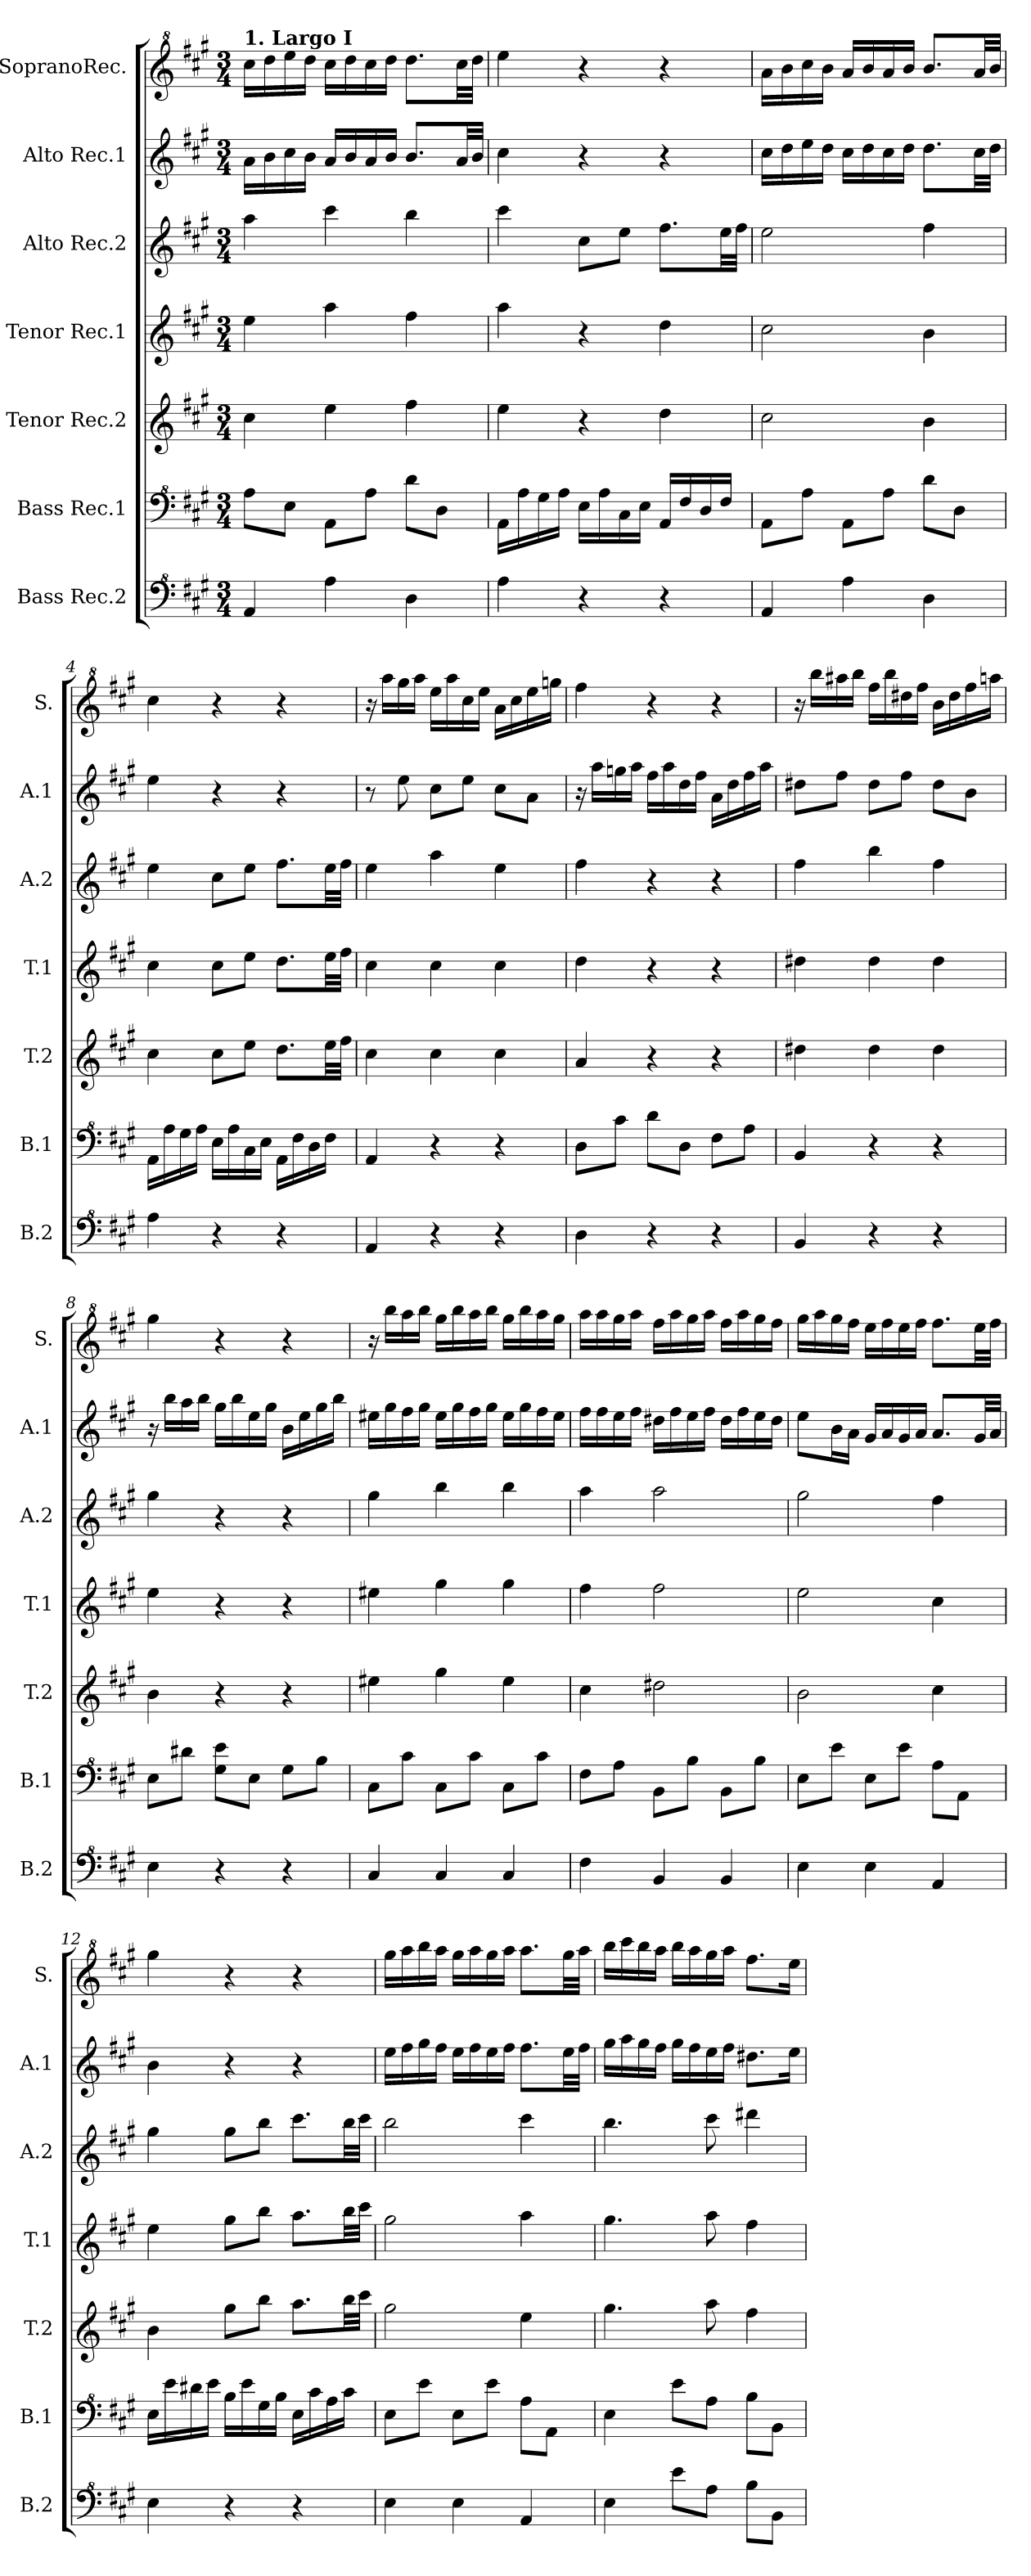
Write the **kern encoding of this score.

**kern	**kern	**kern	**kern	**kern	**kern	**kern
*part7	*part6	*part5	*part4	*part3	*part2	*part1
*staff7	*staff6	*staff5	*staff4	*staff3	*staff2	*staff1
*I"Bass Rec.2	*I"Bass Rec.1	*I"Tenor Rec.2	*I"Tenor Rec.1	*I"Alto Rec.2	*I"Alto Rec.1	*I"SopranoRec.
*I'B.2	*I'B.1	*I'T.2	*I'T.1	*I'A.2	*I'A.1	*I'S.
*clefF^4	*clefF^4	*clefG2	*clefG2	*clefG2	*clefG2	*clefG^2
*k[f#c#g#]	*k[f#c#g#]	*k[f#c#g#]	*k[f#c#g#]	*k[f#c#g#]	*k[f#c#g#]	*k[f#c#g#]
*M3/4	*M3/4	*M3/4	*M3/4	*M3/4	*M3/4	*M3/4
*MM70	*MM70	*MM70	*MM70	*MM70	*MM70	*MM70
=1	=1	=1	=1	=1	=1	=1
!	!	!	!	!	!	!LO:TX:a:B:t=1. Largo I
4A/	8a\L	4cc#\	4ee\	4aa\	16a\LL	16ccc#\LL
.	.	.	.	.	16b\	16ddd\
.	8e\J	.	.	.	16cc#\	16eee\
.	.	.	.	.	16b\JJ	16ddd\JJ
4a\	8A\L	4ee\	4aa\	4ccc#\	16a/LL	16ccc#\LL
.	.	.	.	.	16b/	16ddd\
.	8a\J	.	.	.	16a/	16ccc#\
.	.	.	.	.	16b/JJ	16ddd\JJ
4d\	8dd\L	4ff#\	4ff#\	4bb\	8.b/L	8.ddd\L
.	8d\J	.	.	.	.	.
.	.	.	.	.	32a/LL	32ccc#\LL
.	.	.	.	.	32b/JJJ	32ddd\JJJ
=2	=2	=2	=2	=2	=2	=2
4a\	16A\LL	4ee\	4aa\	4ccc#\	4cc#\	4eee\
.	16a\	.	.	.	.	.
.	16g#\	.	.	.	.	.
.	16a\JJ	.	.	.	.	.
4r	16e\LL	4r	4r	8cc#\L	4r	4r
.	16a\	.	.	.	.	.
.	16c#\	.	.	8ee\J	.	.
.	16e\JJ	.	.	.	.	.
4r	16A/LL	4dd\	4dd\	8.ff#\L	4r	4r
.	16f#/	.	.	.	.	.
.	16d/	.	.	.	.	.
.	16f#/JJ	.	.	32ee\LL	.	.
.	.	.	.	32ff#\JJJ	.	.
=3	=3	=3	=3	=3	=3	=3
4A/	8A\L	2cc#\	2cc#\	2ee\	16cc#\LL	16aa\LL
.	.	.	.	.	16dd\	16bb\
.	8a\J	.	.	.	16ee\	16ccc#\
.	.	.	.	.	16dd\JJ	16bb\JJ
4a\	8A\L	.	.	.	16cc#\LL	16aa/LL
.	.	.	.	.	16dd\	16bb/
.	8a\J	.	.	.	16cc#\	16aa/
.	.	.	.	.	16dd\JJ	16bb/JJ
4d\	8dd\L	4b\	4b\	4ff#\	8.dd\L	8.bb/L
.	8d\J	.	.	.	.	.
.	.	.	.	.	32cc#\LL	32aa/LL
.	.	.	.	.	32dd\JJJ	32bb/JJJ
=4	=4	=4	=4	=4	=4	=4
4a\	16A\LL	4cc#\	4cc#\	4ee\	4ee\	4ccc#\
.	16a\	.	.	.	.	.
.	16g#\	.	.	.	.	.
.	16a\JJ	.	.	.	.	.
4r	16e\LL	8cc#\L	8cc#\L	8cc#\L	4r	4r
.	16a\	.	.	.	.	.
.	16c#\	8ee\J	8ee\J	8ee\J	.	.
.	16e\JJ	.	.	.	.	.
4r	16A\LL	8.dd\L	8.dd\L	8.ff#\L	4r	4r
.	16f#\	.	.	.	.	.
.	16d\	.	.	.	.	.
.	16f#\JJ	32ee\LL	32ee\LL	32ee\LL	.	.
.	.	32ff#\JJJ	32ff#\JJJ	32ff#\JJJ	.	.
=5	=5	=5	=5	=5	=5	=5
4A/	4A/	4cc#\	4cc#\	4ee\	8r	16r
.	.	.	.	.	.	16aaa\LL
.	.	.	.	.	8ee\	16ggg#\
.	.	.	.	.	.	16aaa\JJ
4r	4r	4cc#\	4cc#\	4aa\	8cc#\L	16eee\LL
.	.	.	.	.	.	16aaa\
.	.	.	.	.	8ee\J	16ccc#\
.	.	.	.	.	.	16eee\JJ
4r	4r	4cc#\	4cc#\	4ee\	8cc#\L	16aa\LL
.	.	.	.	.	.	16ccc#\
.	.	.	.	.	8a\J	16eee\
.	.	.	.	.	.	16gggn\JJ
=6	=6	=6	=6	=6	=6	=6
4d\	8d\L	4a/	4dd\	4ff#\	16r	4fff#\
.	.	.	.	.	16aa\LL	.
.	8cc#\J	.	.	.	16ggn\	.
.	.	.	.	.	16aa\JJ	.
4r	8dd\L	4r	4r	4r	16ff#\LL	4r
.	.	.	.	.	16aa\	.
.	8d\J	.	.	.	16dd\	.
.	.	.	.	.	16ff#\JJ	.
4r	8f#\L	4r	4r	4r	16a\LL	4r
.	.	.	.	.	16dd\	.
.	8a\J	.	.	.	16ff#\	.
.	.	.	.	.	16aa\JJ	.
!!LO:LB:g=z
=7	=7	=7	=7	=7	=7	=7
4B/	4B/	4dd#X\	4dd#X\	4ff#\	8dd#X\L	16r
.	.	.	.	.	.	16bbb\LL
.	.	.	.	.	8ff#\J	16aaa#X\
.	.	.	.	.	.	16bbb\JJ
4r	4r	4dd#\	4dd#\	4bb\	8dd#\L	16fff#\LL
.	.	.	.	.	.	16bbb\
.	.	.	.	.	8ff#\J	16ddd#X\
.	.	.	.	.	.	16fff#\JJ
4r	4r	4dd#\	4dd#\	4ff#\	8dd#\L	16bb\LL
.	.	.	.	.	.	16ddd#\
.	.	.	.	.	8b\J	16fff#\
.	.	.	.	.	.	16aaan\JJ
=8	=8	=8	=8	=8	=8	=8
4e\	8e\L	4b\	4ee\	4gg#\	16r	4ggg#\
.	.	.	.	.	16bb\LL	.
.	8dd#X\J	.	.	.	16aa\	.
.	.	.	.	.	16bb\JJ	.
4r	8g#\ 8ee\L	4r	4r	4r	16gg#\LL	4r
.	.	.	.	.	16bb\	.
.	8e\J	.	.	.	16ee\	.
.	.	.	.	.	16gg#\JJ	.
4r	8g#\L	4r	4r	4r	16b\LL	4r
.	.	.	.	.	16ee\	.
.	8b\J	.	.	.	16gg#\	.
.	.	.	.	.	16bb\JJ	.
=9	=9	=9	=9	=9	=9	=9
4c#/	8c#\L	4ee#X\	4ee#X\	4gg#\	16ee#X\LL	16r
.	.	.	.	.	16gg#\	16bbb\LL
.	8cc#\J	.	.	.	16ff#\	16aaa\
.	.	.	.	.	16gg#\JJ	16bbb\JJ
4c#/	8c#\L	4gg#\	4gg#\	4bb\	16ee#\LL	16ggg#\LL
.	.	.	.	.	16gg#\	16bbb\
.	8cc#\J	.	.	.	16ff#\	16aaa\
.	.	.	.	.	16gg#\JJ	16bbb\JJ
4c#/	8c#\L	4ee#\	4gg#\	4bb\	16ee#\LL	16ggg#\LL
.	.	.	.	.	16gg#\	16bbb\
.	8cc#\J	.	.	.	16ff#\	16aaa\
.	.	.	.	.	16ee#\JJ	16ggg#\JJ
=10	=10	=10	=10	=10	=10	=10
4f#\	8f#\L	4cc#\	4ff#\	4aa\	16ff#\LL	16aaa\LL
.	.	.	.	.	16ff#\	16aaa\
.	8a\J	.	.	.	16ee\	16ggg#\
.	.	.	.	.	16ff#\JJ	16aaa\JJ
4B/	8B\L	2dd#X\	2ff#\	2aa\	16dd#X\LL	16fff#\LL
.	.	.	.	.	16ff#\	16aaa\
.	8b\J	.	.	.	16ee\	16ggg#\
.	.	.	.	.	16ff#\JJ	16aaa\JJ
4B/	8B\L	.	.	.	16dd#\LL	16fff#\LL
.	.	.	.	.	16ff#\	16aaa\
.	8b\J	.	.	.	16ee\	16ggg#\
.	.	.	.	.	16dd#\JJ	16fff#\JJ
=11	=11	=11	=11	=11	=11	=11
4e\	8e\L	2b\	2ee\	2gg#\	8ee\L	16ggg#\LL
.	.	.	.	.	.	16aaa\
.	8ee\J	.	.	.	16b\L	16ggg#\
.	.	.	.	.	16a\JJ	16fff#\JJ
4e\	8e\L	.	.	.	16g#/LL	16eee\LL
.	.	.	.	.	16a/	16fff#\
.	8ee\J	.	.	.	16g#/	16eee\
.	.	.	.	.	16a/JJ	16fff#\JJ
4A/	8a\L	4cc#\	4cc#\	4ff#\	8.a/L	8.fff#\L
.	8A\J	.	.	.	.	.
.	.	.	.	.	32g#/LL	32eee\LL
.	.	.	.	.	32a/JJJ	32fff#\JJJ
=12	=12	=12	=12	=12	=12	=12
4e\	16e\LL	4b\	4ee\	4gg#\	4b\	4ggg#\
.	16ee\	.	.	.	.	.
.	16dd#X\	.	.	.	.	.
.	16ee\JJ	.	.	.	.	.
4r	16b\LL	8gg#\L	8gg#\L	8gg#\L	4r	4r
.	16ee\	.	.	.	.	.
.	16g#\	8bb\J	8bb\J	8bb\J	.	.
.	16b\JJ	.	.	.	.	.
4r	16e\LL	8.aa\L	8.aa\L	8.ccc#\L	4r	4r
.	16cc#\	.	.	.	.	.
.	16a\	.	.	.	.	.
.	16cc#\JJ	32bb\LL	32bb\LL	32bb\LL	.	.
.	.	32ccc#\JJJ	32ccc#\JJJ	32ccc#\JJJ	.	.
!!LO:LB:g=z
=13	=13	=13	=13	=13	=13	=13
4e\	8e\L	2gg#\	2gg#\	2bb\	16ee\LL	16ggg#\LL
.	.	.	.	.	16ff#\	16aaa\
.	8ee\J	.	.	.	16gg#\	16bbb\
.	.	.	.	.	16ff#\JJ	16aaa\JJ
4e\	8e\L	.	.	.	16ee\LL	16ggg#\LL
.	.	.	.	.	16ff#\	16aaa\
.	8ee\J	.	.	.	16ee\	16ggg#\
.	.	.	.	.	16ff#\JJ	16aaa\JJ
4A/	8a\L	4ee\	4aa\	4ccc#\	8.ff#\L	8.aaa\L
.	8A\J	.	.	.	.	.
.	.	.	.	.	32ee\LL	32ggg#\LL
.	.	.	.	.	32ff#\JJJ	32aaa\JJJ
=14	=14	=14	=14	=14	=14	=14
4e\	4e\	4.gg#\	4.gg#\	4.bb\	16gg#\LL	16bbb\LL
.	.	.	.	.	16aa\	16cccc#\
.	.	.	.	.	16gg#\	16bbb\
.	.	.	.	.	16ff#\JJ	16aaa\JJ
8ee\L	8ee\L	.	.	.	16gg#\LL	16bbb\LL
.	.	.	.	.	16ff#\	16aaa\
8a\J	8a\J	8aa\	8aa\	8ccc#\	16ee\	16ggg#\
.	.	.	.	.	16ff#\JJ	16aaa\JJ
8b\L	8b\L	4ff#\	4ff#\	4ddd#X\	8.dd#X\L	8.fff#\L
8B\J	8B\J	.	.	.	.	.
.	.	.	.	.	16ee\Jk	16eee\Jk
=	=	=	=	=	=	=
*-	*-	*-	*-	*-	*-	*-
